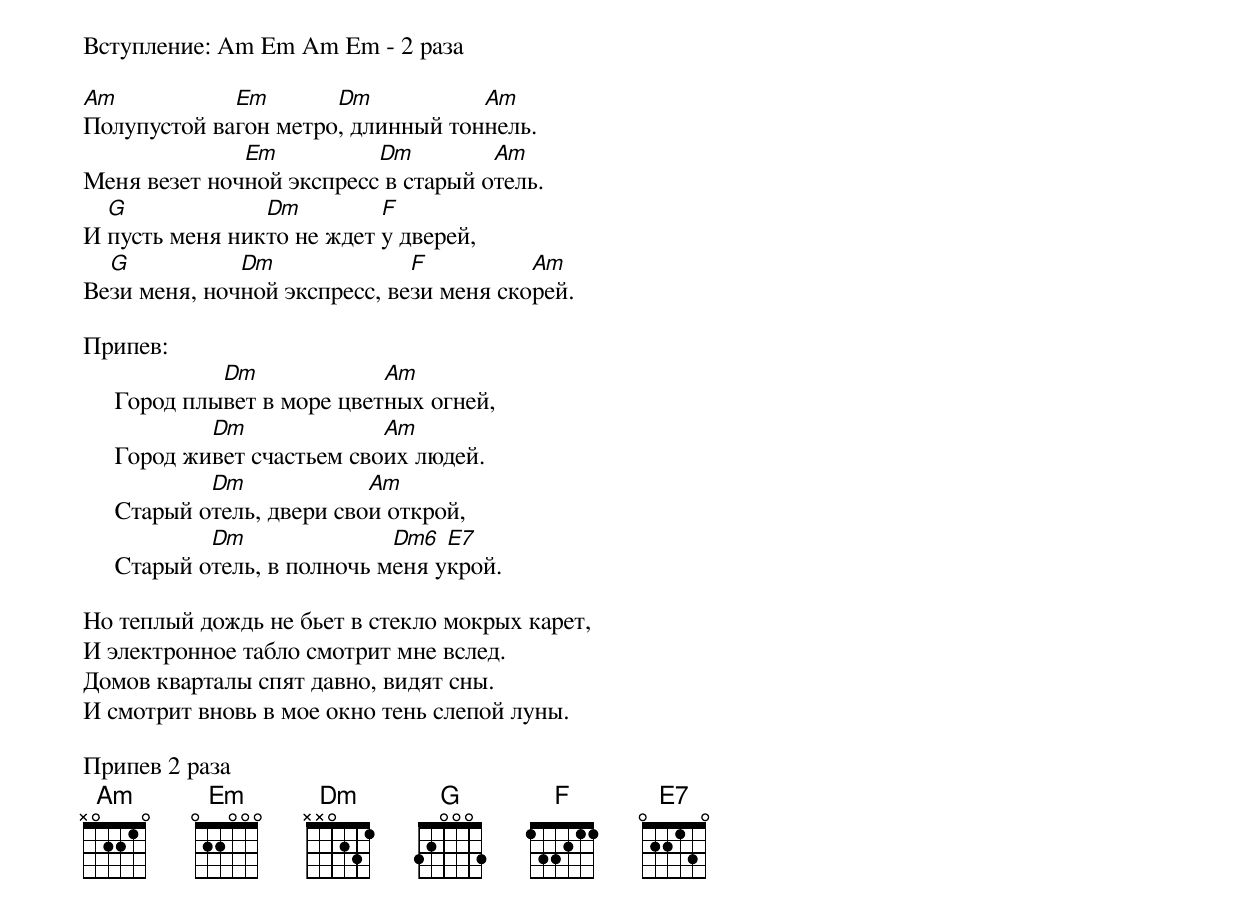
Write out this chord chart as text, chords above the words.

Вступление: Am Em Am Em - 2 раза

Am           Em       Dm           Am
Полупустой вагон метро, длинный тоннель.
              Em          Dm         Am
Меня везет ночной экспресс в старый отель.
  G             Dm         F
И пусть меня никто не ждет у дверей,
  G           Dm              F          Am
Вези меня, ночной экспресс, вези меня скорей.

Припев:
              Dm             Am
     Город плывет в море цветных огней,
             Dm              Am
     Город живет счастьем своих людей.
             Dm             Am
     Старый отель, двери свои открой,
             Dm               Dm6  E7
     Старый отель, в полночь меня укрой.

Но теплый дождь не бьет в стекло мокрых карет,
И электронное табло смотрит мне вслед.
Домов кварталы спят давно, видят сны.
И смотрит вновь в мое окно тень слепой луны.

Припев 2 раза
